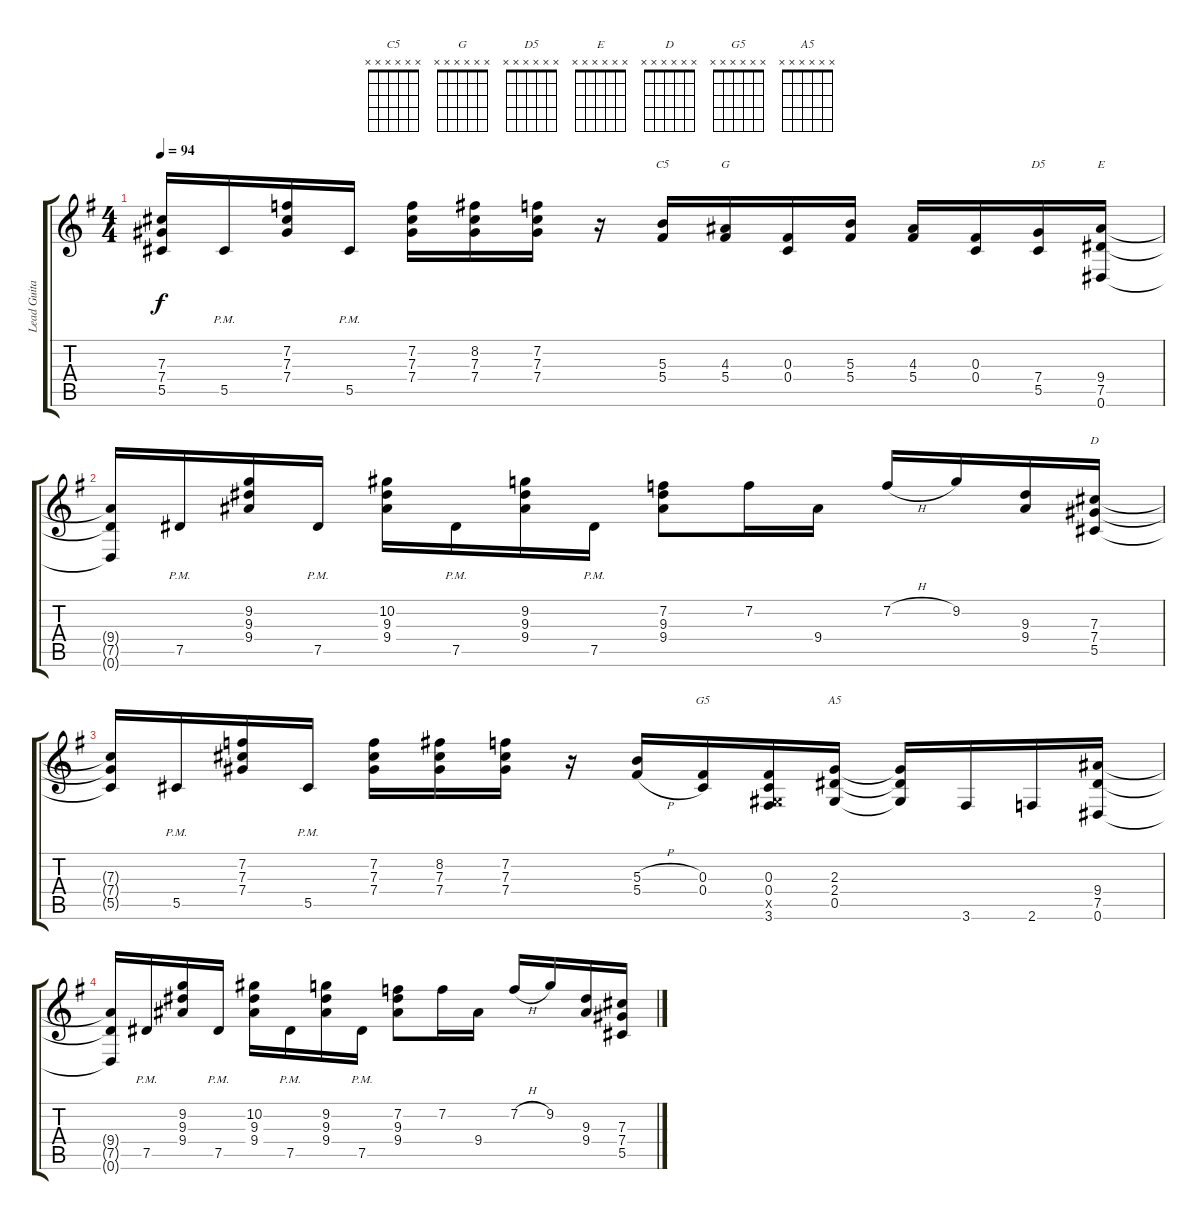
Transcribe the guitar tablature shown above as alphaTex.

\track ("Lead Guitar" "Lead Guita") {instrument overdrivenguitar}
\staff {score tabs}
\tuning (Eb4 Bb3 Gb3 Db3 Ab2 Eb2) {hide}
\chord ("C5" x x x x x x)
\chord ("G" x x x x x x)
\chord ("D5" x x x x x x)
\chord ("E" x x x x x x)
\chord ("D" x x x x x x)
\chord ("G5" x x x x x x)
\chord ("A5" x x x x x x)
\ts (4 4)
\tempo 94
\clef g2
\ks g
(7.3{t} 7.4{t} 5.5{t}).16{dy f} 5.5{pm}.16 (7.2 7.3 7.4).16 5.5{pm}.16 (7.2 7.3 7.4).16 (8.2 7.3 7.4).16 (7.2 7.3 7.4).16 r.16 (5.3 5.4).16{ch "C5"} (4.3 5.4).16{ch "G"} (0.3 0.4).16 (5.3 5.4).16 (4.3 5.4).16 (0.3 0.4).16 (7.4 5.5).16{ch "D5"} (9.4 7.5 0.6).16{ch "E"} |
(9.4{t} 7.5{t} 0.6{t}).16 7.5{pm}.16 (9.2 9.3 9.4).16 7.5{pm}.16 (10.2 9.3 9.4).16 7.5{pm}.16 (9.2 9.3 9.4).16 7.5{pm}.16 (7.2 9.3 9.4).8 7.2.16 9.4.16 7.2{h}.16 9.2.16 (9.3 9.4).16 (7.3 7.4 5.5).16{ch "D"} |
(7.3{t} 7.4{t} 5.5{t}).16 5.5{pm}.16 (7.2 7.3 7.4).16 5.5{pm}.16 (7.2 7.3 7.4).16 (8.2 7.3 7.4).16 (7.2 7.3 7.4).16 r.16 (5.3{h} 5.4{h}).16 (0.3 0.4).16{ch "G5"} (0.3 0.4 0.5{x} 3.6).16 (2.3 2.4 0.5).16{ch "A5"} (2.3{t} 2.4{t} 0.5{t}).16 3.6.16 2.6.16 (9.4 7.5 0.6).16 |
(9.4{t} 7.5{t} 0.6{t}).16 7.5{pm}.16 (9.2 9.3 9.4).16 7.5{pm}.16 (10.2 9.3 9.4).16 7.5{pm}.16 (9.2 9.3 9.4).16 7.5{pm}.16 (7.2 9.3 9.4).8 7.2.16 9.4.16 7.2{h}.16 9.2.16 (9.3 9.4).16 (7.3 7.4 5.5).16
